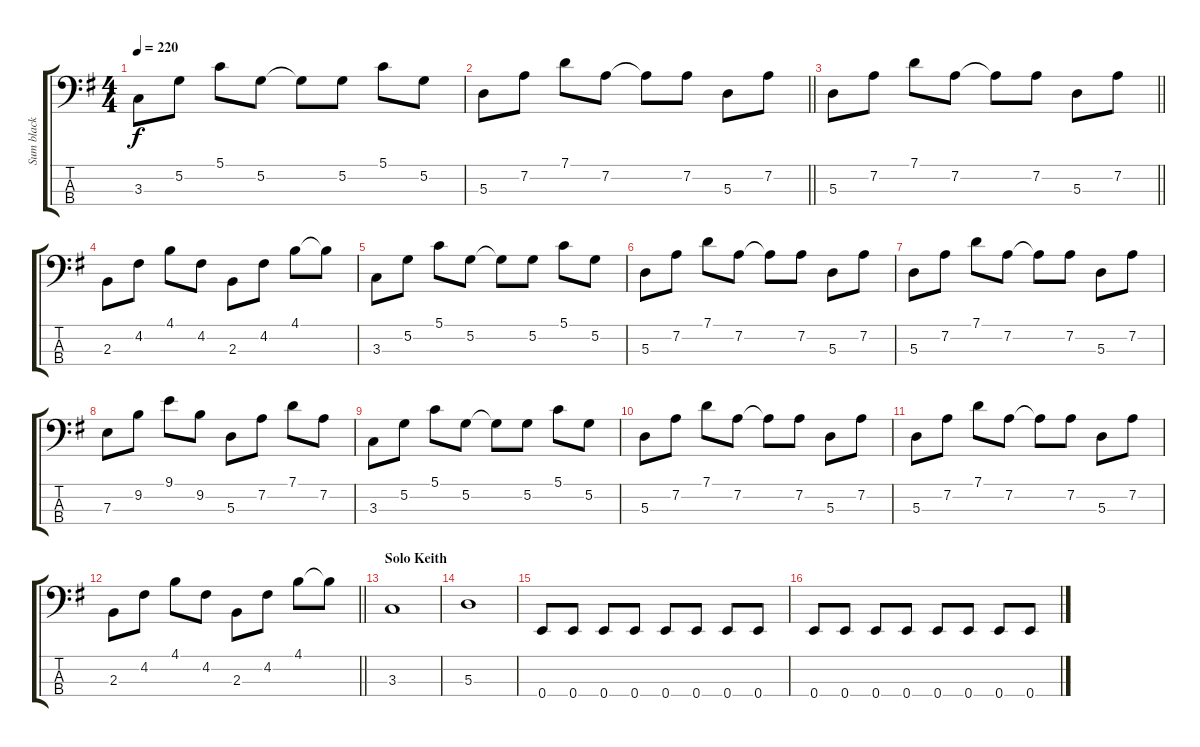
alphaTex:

\track ("Sum black guy we pull off the street" "Sum black ") {instrument electricbassfinger}
\staff {score tabs}
\tuning (G2 D2 A1 E1) {hide}
\ts (4 4)
\tempo 220
\clef f4
\ks g
3.3.8{dy f} 5.2.8 5.1.8 5.2.8 5.2{t}.8 5.2.8 5.1.8 5.2.8 |
\barLineRight lightlight
5.3.8 7.2.8 7.1.8 7.2.8 7.2{t}.8 7.2.8 5.3.8 7.2.8 |
\barLineRight lightlight
5.3.8 7.2.8 7.1.8 7.2.8 7.2{t}.8 7.2.8 5.3.8 7.2.8 |
2.3.8 4.2.8 4.1.8 4.2.8 2.3.8 4.2.8 4.1.8 4.1{t}.8 |
3.3.8 5.2.8 5.1.8 5.2.8 5.2{t}.8 5.2.8 5.1.8 5.2.8 |
5.3.8 7.2.8 7.1.8 7.2.8 7.2{t}.8 7.2.8 5.3.8 7.2.8 |
5.3.8 7.2.8 7.1.8 7.2.8 7.2{t}.8 7.2.8 5.3.8 7.2.8 |
7.3.8 9.2.8 9.1.8 9.2.8 5.3.8 7.2.8 7.1.8 7.2.8 |
3.3.8 5.2.8 5.1.8 5.2.8 5.2{t}.8 5.2.8 5.1.8 5.2.8 |
5.3.8 7.2.8 7.1.8 7.2.8 7.2{t}.8 7.2.8 5.3.8 7.2.8 |
5.3.8 7.2.8 7.1.8 7.2.8 7.2{t}.8 7.2.8 5.3.8 7.2.8 |
\barLineRight lightlight
2.3.8 4.2.8 4.1.8 4.2.8 2.3.8 4.2.8 4.1.8 4.1{t}.8 |
\section ("" "Solo Keith")
3.3.1 |
5.3.1 |
0.4.8 0.4.8 0.4.8 0.4.8 0.4.8 0.4.8 0.4.8 0.4.8 |
0.4.8 0.4.8 0.4.8 0.4.8 0.4.8 0.4.8 0.4.8 0.4.8
